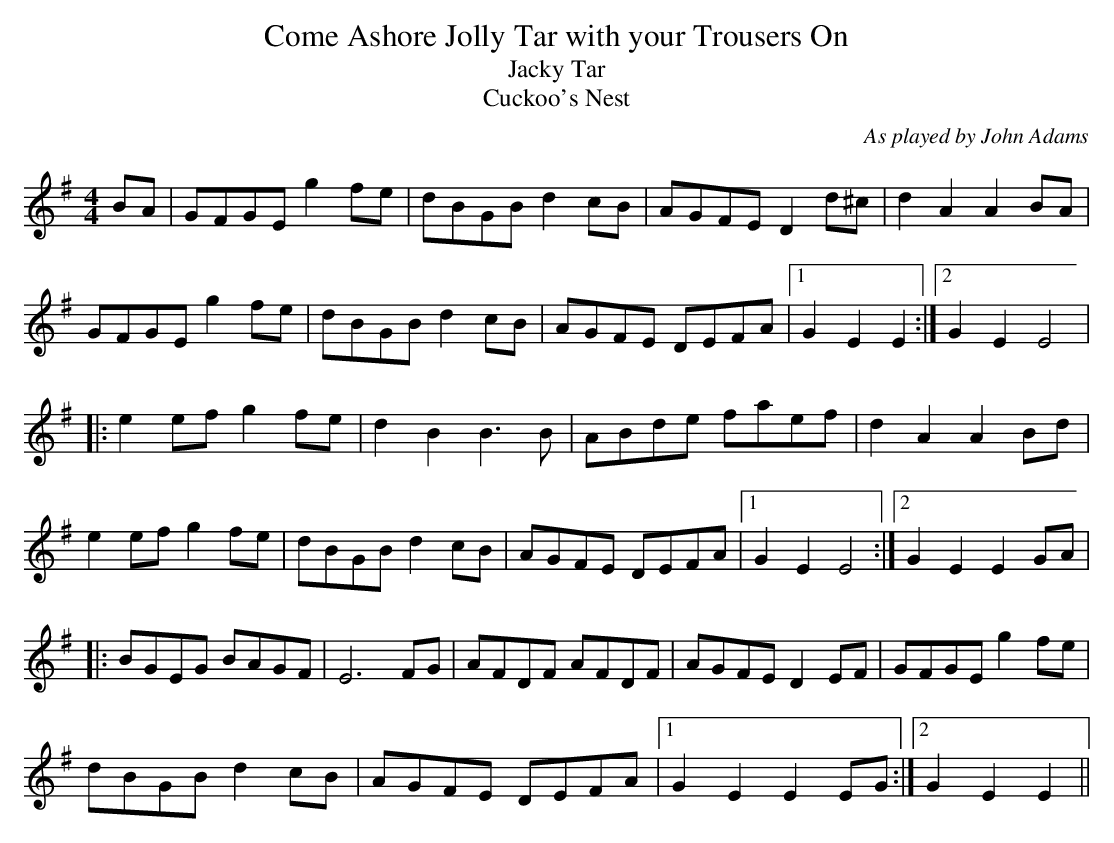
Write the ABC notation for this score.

X:1
T:Come Ashore Jolly Tar with your Trousers On
T: Jacky Tar
T: Cuckoo's Nest
M:4/4
L:1/8
C:As played by John Adams
K:G
BA | GFGE g2 fe | dBGB d2 cB | AGFE D2 d^c | d2 A2 A2 BA |
GFGE g2 fe | dBGB d2 cB | AGFE DEFA |1G2 E2 E2:|2 G2 E2 E4|
|: e2 ef g2 fe | d2 B2 B3 B |  ABde faef | d2 A2 A2 Bd |
e2 ef g2 fe | dBGB d2 cB | AGFE DEFA |1 G2 E2 E4 :|2 G2E2 E2 GA |
|: BGEG BAGF | E6 FG| AFDF AFDF | AGFE D2EF | GFGE g2 fe |
dBGB d2 cB | AGFE DEFA |1G2 E2 E2 EG :|2 G2 E2 E2 ||
